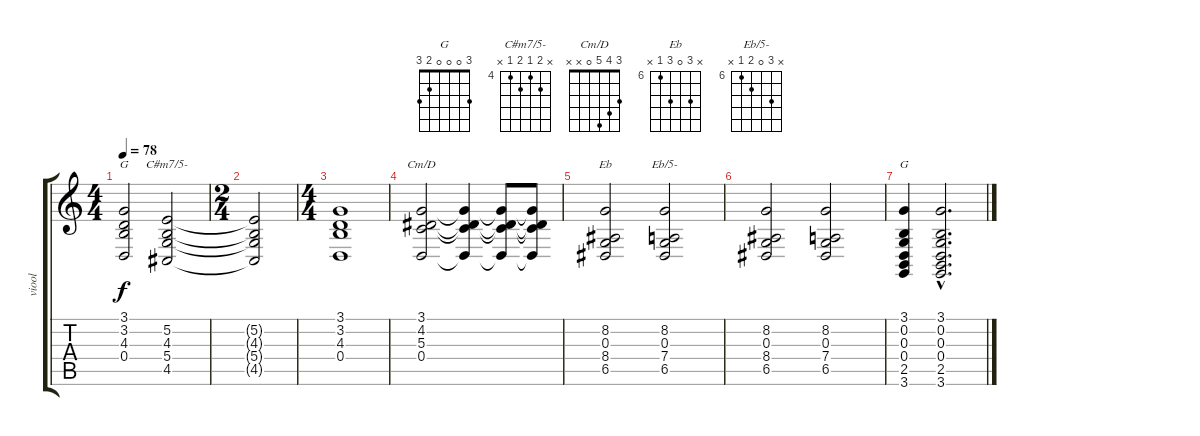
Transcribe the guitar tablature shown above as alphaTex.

\track ("viool" "viool") {instrument viola}
\staff {score tabs}
\tuning (E4 B3 G3 D3 A2 E2) {hide}
\chord ("G" 3 3 4 0 x x)
\chord ("C#m7/5-" x 5 4 5 4 x) {firstfret 4}
\chord ("Cm/D" 3 4 5 0 x x)
\chord ("Eb" x 8 0 8 6 x) {firstfret 6}
\chord ("Eb/5-" x 8 0 7 6 x) {firstfret 6}
\chord ("G" 3 0 0 0 2 3)
\ts (4 4)
\tempo 78
\clef g2
\ks c
(3.1 3.2 4.3 0.4).2{ch "G" dy f} (5.2 4.3 5.4 4.5).2{ch "C#m7/5-"} |
\ts (2 4)
(5.2{t} 4.3{t} 5.4{t} 4.5{t}).2 |
\ts (4 4)
(3.1 3.2 4.3 0.4).1 |
(3.1 4.2 5.3 0.4).2{ch "Cm/D"} (3.1{t} 4.2{t} 5.3{t} 0.4{t}).4 (3.1{t} 4.2{t} 5.3{t} 0.4{t}).8 (3.1{t} 4.2{t} 5.3{t} 0.4{t}).8 |
(8.2 0.3 8.4 6.5).2{ch "Eb"} (8.2 0.3 7.4 6.5).2{ch "Eb/5-"} |
(8.2 0.3 8.4 6.5).2 (8.2 0.3 7.4 6.5).2 |
(3.1 0.2 0.3 0.4 2.5 3.6).4{ch "G"} (3.1{hac} 0.2{hac} 0.3{hac} 0.4{hac} 2.5{hac} 3.6{hac}).2{d}
